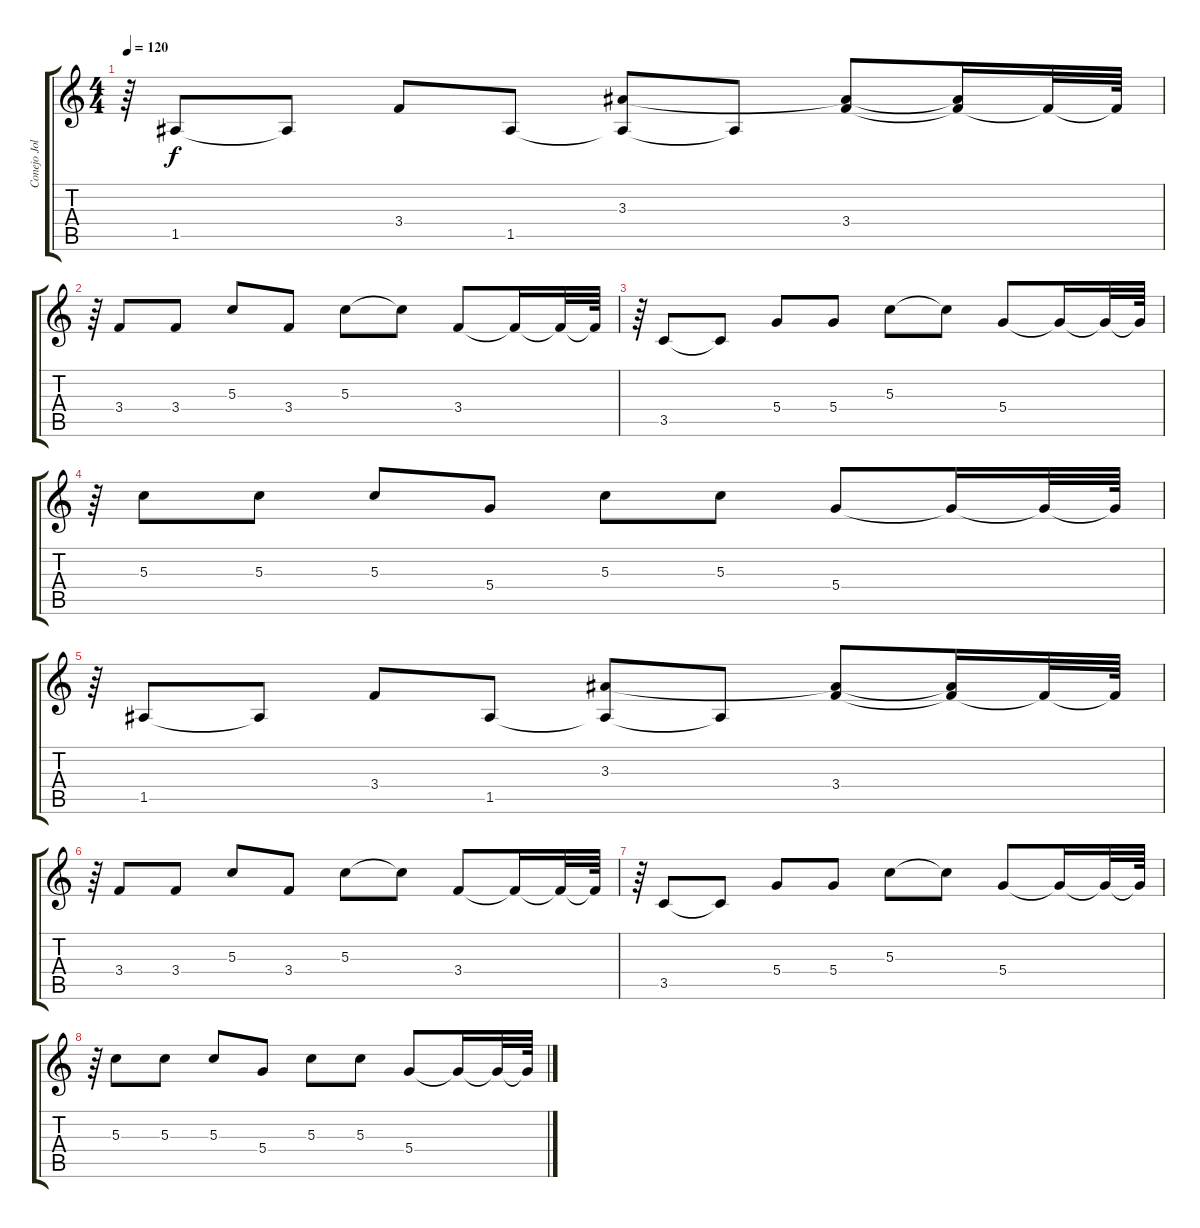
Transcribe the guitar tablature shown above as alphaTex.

\track ("Conejo Jolivet" "Conejo Jol") {instrument electricguitarclean}
\staff {score tabs}
\tuning (E4 B3 G3 D3 A2 E2) {hide}
\ts (4 4)
\tempo 120
\clef g2
\ks c
r.64{dy f volume 7} 1.5.8 1.5{t}.8 3.4.8 1.5.8 (3.3 1.5{t}).8 1.5{t}.8 (3.3{t} 3.4).8 (3.3{t} 3.4{t}).16 3.4{t}.32 3.4{t}.64 |
r.64 3.4.8 3.4.8 5.3.8 3.4.8 5.3.8 5.3{t}.8 3.4.8 3.4{t}.16 3.4{t}.32 3.4{t}.64 |
r.64 3.5.8 3.5{t}.8 5.4.8 5.4.8 5.3.8 5.3{t}.8 5.4.8 5.4{t}.16 5.4{t}.32 5.4{t}.64 |
r.64 5.3.8 5.3.8 5.3.8 5.4.8 5.3.8 5.3.8 5.4.8 5.4{t}.16 5.4{t}.32 5.4{t}.64 |
r.64 1.5.8 1.5{t}.8 3.4.8 1.5.8 (3.3 1.5{t}).8 1.5{t}.8 (3.3{t} 3.4).8 (3.3{t} 3.4{t}).16 3.4{t}.32 3.4{t}.64 |
r.64 3.4.8 3.4.8 5.3.8 3.4.8 5.3.8 5.3{t}.8 3.4.8 3.4{t}.16 3.4{t}.32 3.4{t}.64 |
r.64 3.5.8 3.5{t}.8 5.4.8 5.4.8 5.3.8 5.3{t}.8 5.4.8 5.4{t}.16 5.4{t}.32 5.4{t}.64 |
r.64 5.3.8 5.3.8 5.3.8 5.4.8 5.3.8 5.3.8 5.4.8 5.4{t}.16 5.4{t}.32 5.4{t}.64
